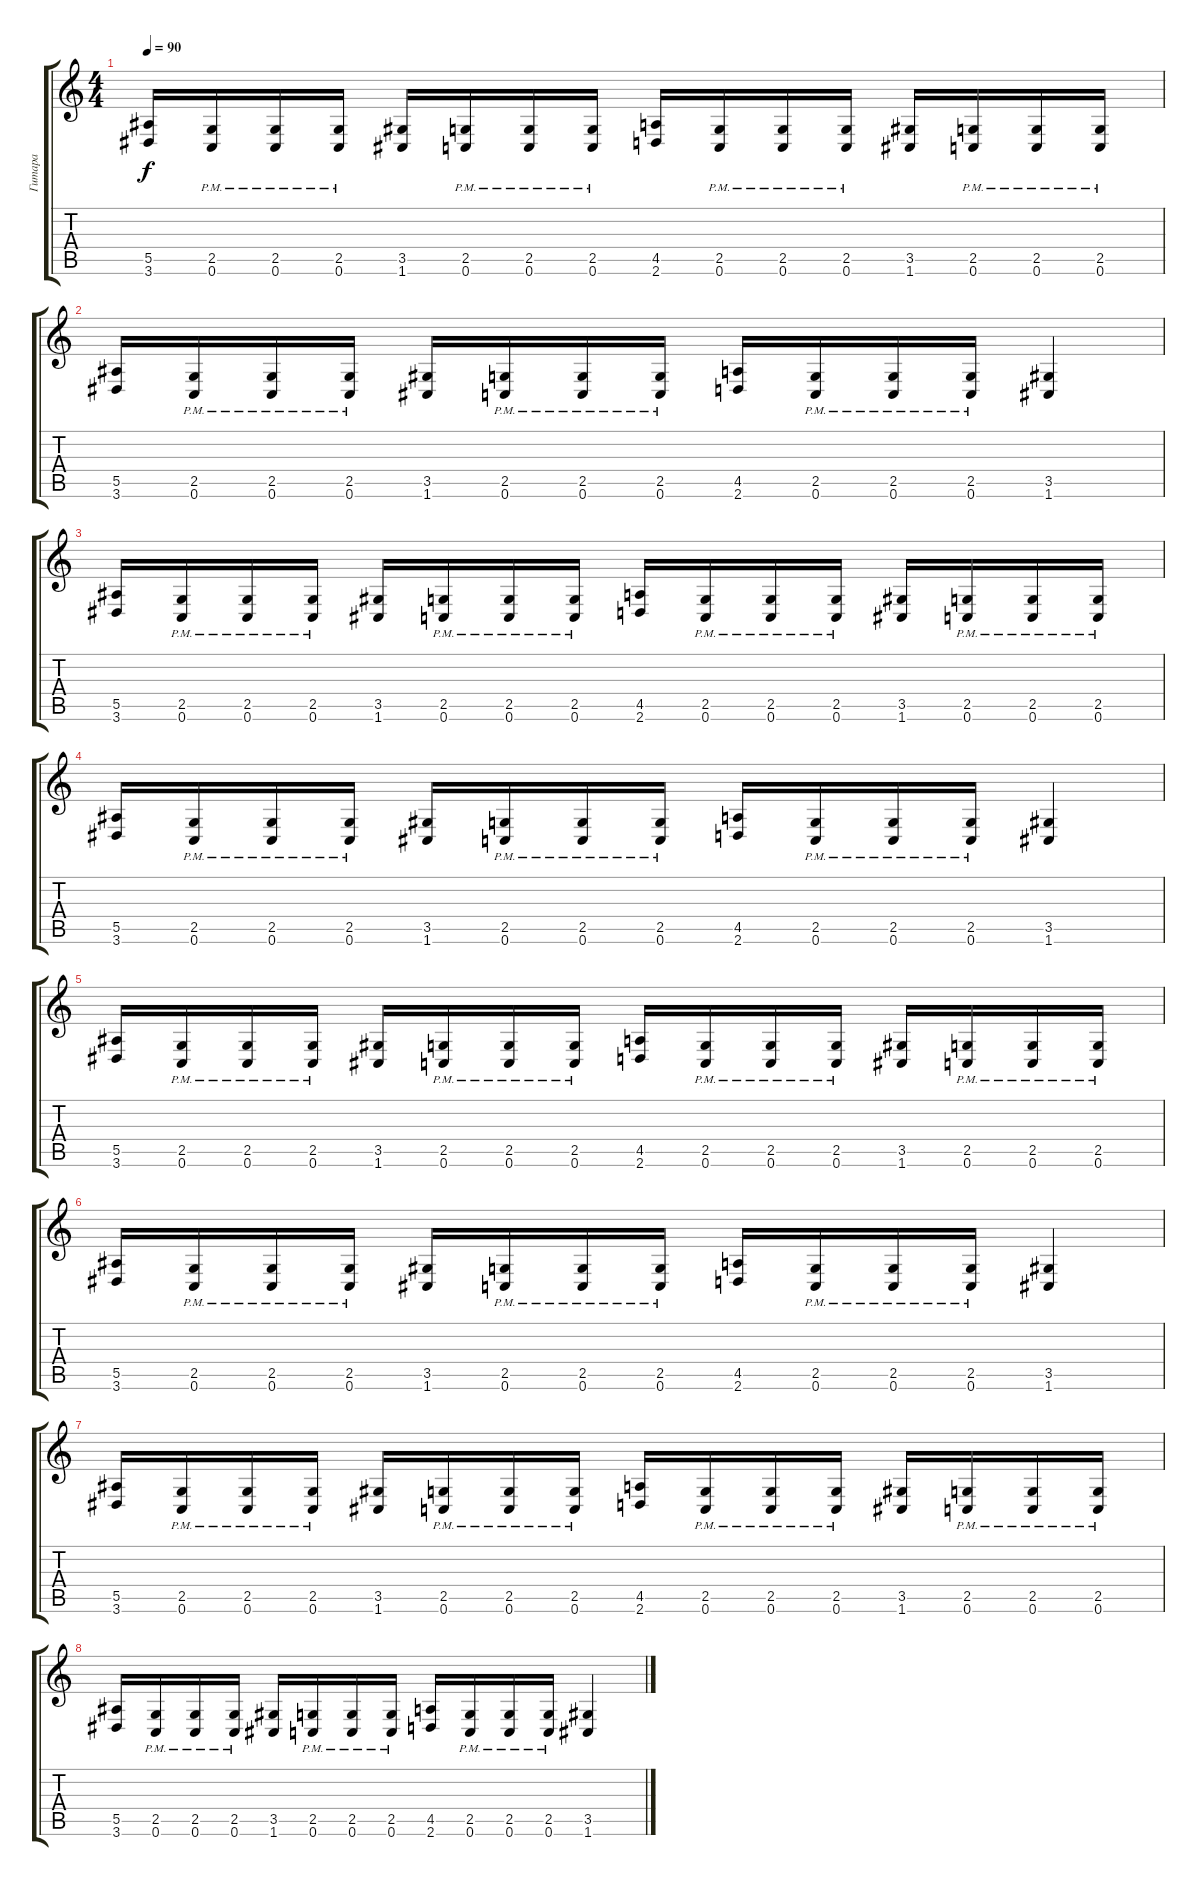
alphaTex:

\track ("Гитара" "Гитара") {instrument distortionguitar}
\staff {score tabs}
\tuning (C4 G3 Eb3 Bb2 F2 C2) {hide}
\ts (4 4)
\tempo 90
\clef g2
\ks c
(5.5 3.6).16{dy f} (2.5{pm} 0.6{pm}).16 (2.5{pm} 0.6{pm}).16 (2.5{pm} 0.6{pm}).16 (3.5 1.6).16 (2.5{pm} 0.6{pm}).16 (2.5{pm} 0.6{pm}).16 (2.5{pm} 0.6{pm}).16 (4.5 2.6).16 (2.5{pm} 0.6{pm}).16 (2.5{pm} 0.6{pm}).16 (2.5{pm} 0.6{pm}).16 (3.5 1.6).16 (2.5{pm} 0.6{pm}).16 (2.5{pm} 0.6{pm}).16 (2.5{pm} 0.6{pm}).16 |
(5.5 3.6).16 (2.5{pm} 0.6{pm}).16 (2.5{pm} 0.6{pm}).16 (2.5{pm} 0.6{pm}).16 (3.5 1.6).16 (2.5{pm} 0.6{pm}).16 (2.5{pm} 0.6{pm}).16 (2.5{pm} 0.6{pm}).16 (4.5 2.6).16 (2.5{pm} 0.6{pm}).16 (2.5{pm} 0.6{pm}).16 (2.5{pm} 0.6{pm}).16 (3.5 1.6).4 |
(5.5 3.6).16 (2.5{pm} 0.6{pm}).16 (2.5{pm} 0.6{pm}).16 (2.5{pm} 0.6{pm}).16 (3.5 1.6).16 (2.5{pm} 0.6{pm}).16 (2.5{pm} 0.6{pm}).16 (2.5{pm} 0.6{pm}).16 (4.5 2.6).16 (2.5{pm} 0.6{pm}).16 (2.5{pm} 0.6{pm}).16 (2.5{pm} 0.6{pm}).16 (3.5 1.6).16 (2.5{pm} 0.6{pm}).16 (2.5{pm} 0.6{pm}).16 (2.5{pm} 0.6{pm}).16 |
(5.5 3.6).16 (2.5{pm} 0.6{pm}).16 (2.5{pm} 0.6{pm}).16 (2.5{pm} 0.6{pm}).16 (3.5 1.6).16 (2.5{pm} 0.6{pm}).16 (2.5{pm} 0.6{pm}).16 (2.5{pm} 0.6{pm}).16 (4.5 2.6).16 (2.5{pm} 0.6{pm}).16 (2.5{pm} 0.6{pm}).16 (2.5{pm} 0.6{pm}).16 (3.5 1.6).4 |
(5.5 3.6).16 (2.5{pm} 0.6{pm}).16 (2.5{pm} 0.6{pm}).16 (2.5{pm} 0.6{pm}).16 (3.5 1.6).16 (2.5{pm} 0.6{pm}).16 (2.5{pm} 0.6{pm}).16 (2.5{pm} 0.6{pm}).16 (4.5 2.6).16 (2.5{pm} 0.6{pm}).16 (2.5{pm} 0.6{pm}).16 (2.5{pm} 0.6{pm}).16 (3.5 1.6).16 (2.5{pm} 0.6{pm}).16 (2.5{pm} 0.6{pm}).16 (2.5{pm} 0.6{pm}).16 |
(5.5 3.6).16 (2.5{pm} 0.6{pm}).16 (2.5{pm} 0.6{pm}).16 (2.5{pm} 0.6{pm}).16 (3.5 1.6).16 (2.5{pm} 0.6{pm}).16 (2.5{pm} 0.6{pm}).16 (2.5{pm} 0.6{pm}).16 (4.5 2.6).16 (2.5{pm} 0.6{pm}).16 (2.5{pm} 0.6{pm}).16 (2.5{pm} 0.6{pm}).16 (3.5 1.6).4 |
(5.5 3.6).16 (2.5{pm} 0.6{pm}).16 (2.5{pm} 0.6{pm}).16 (2.5{pm} 0.6{pm}).16 (3.5 1.6).16 (2.5{pm} 0.6{pm}).16 (2.5{pm} 0.6{pm}).16 (2.5{pm} 0.6{pm}).16 (4.5 2.6).16 (2.5{pm} 0.6{pm}).16 (2.5{pm} 0.6{pm}).16 (2.5{pm} 0.6{pm}).16 (3.5 1.6).16 (2.5{pm} 0.6{pm}).16 (2.5{pm} 0.6{pm}).16 (2.5{pm} 0.6{pm}).16 |
(5.5 3.6).16 (2.5{pm} 0.6{pm}).16 (2.5{pm} 0.6{pm}).16 (2.5{pm} 0.6{pm}).16 (3.5 1.6).16 (2.5{pm} 0.6{pm}).16 (2.5{pm} 0.6{pm}).16 (2.5{pm} 0.6{pm}).16 (4.5 2.6).16 (2.5{pm} 0.6{pm}).16 (2.5{pm} 0.6{pm}).16 (2.5{pm} 0.6{pm}).16 (3.5 1.6).4
